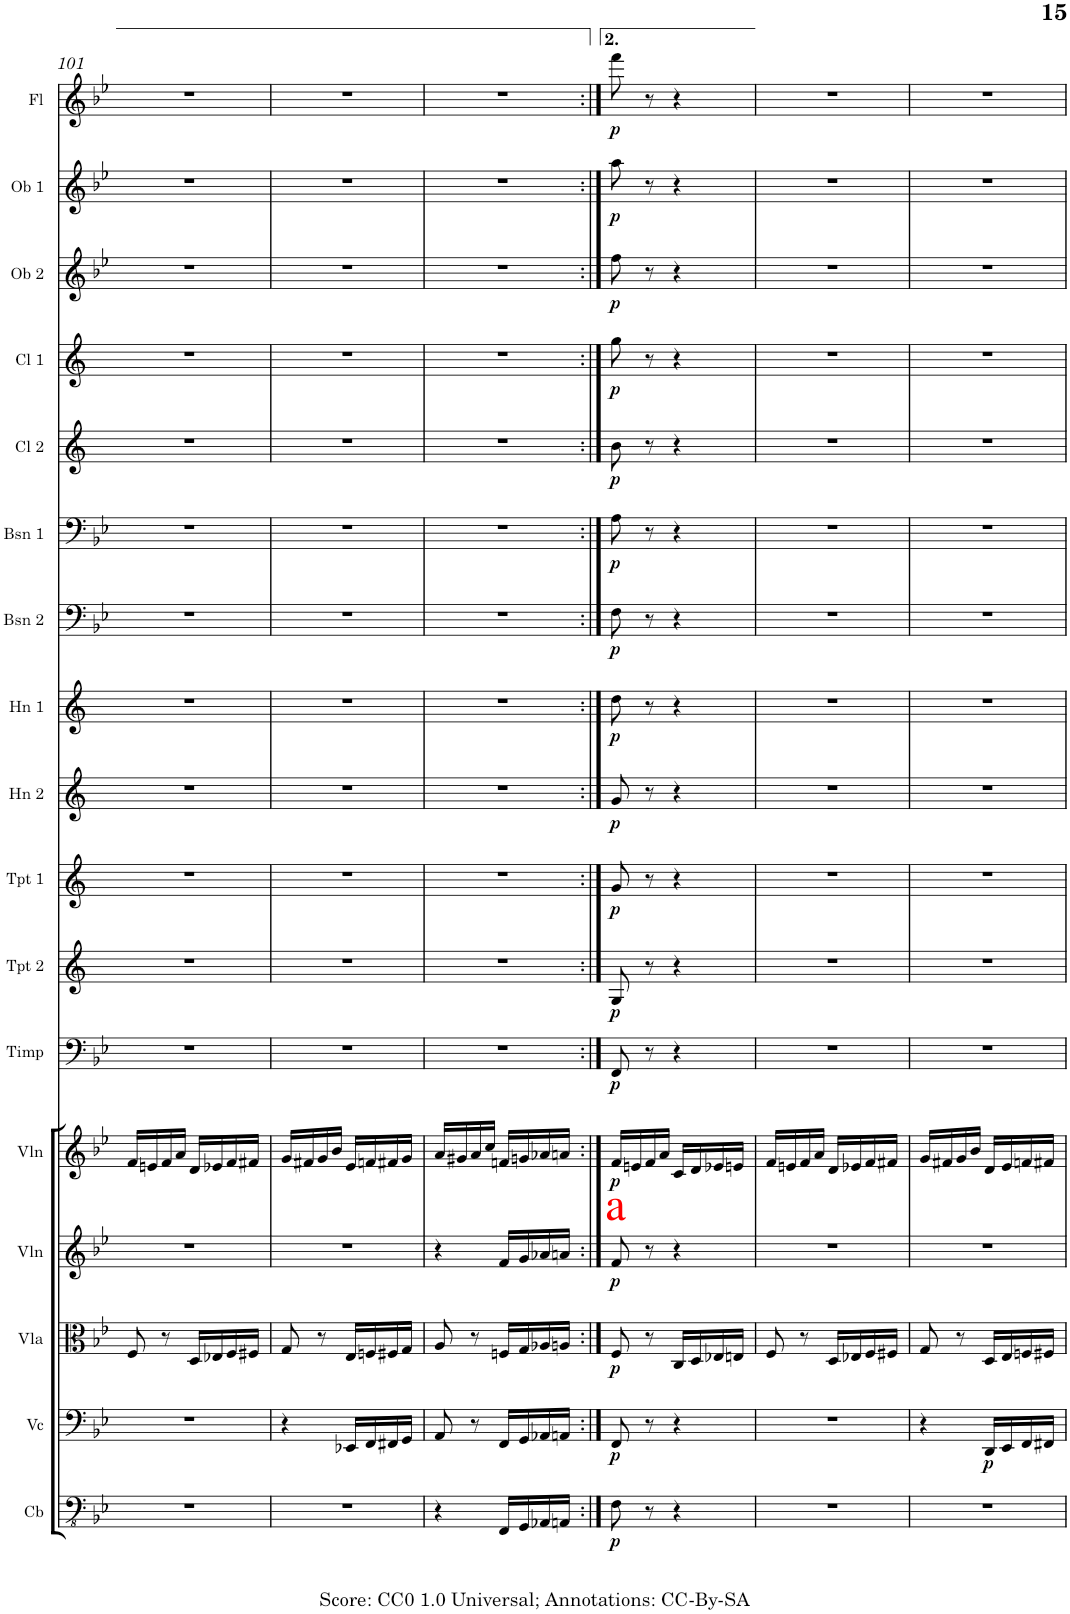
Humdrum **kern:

**kern	**dynam	**kern	**dynam	**kern	**dynam	**kern	**dynam	**kern	**text	**dynam	**kern	**dynam	**kern	**dynam	**kern	**dynam	**kern	**dynam	**kern	**dynam	**kern	**dynam	**kern	**dynam	**kern	**dynam	**kern	**dynam	**kern	**dynam	**kern	**dynam	**kern	**dynam
*part17	*part17	*part16	*part16	*part15	*part15	*part14	*part14	*part13	*part13	*part13	*part12	*part12	*part11	*part11	*part10	*part10	*part9	*part9	*part8	*part8	*part7	*part7	*part6	*part6	*part5	*part5	*part4	*part4	*part3	*part3	*part2	*part2	*part1	*part1
*staff17	*staff17	*staff16	*staff16	*staff15	*staff15	*staff14	*staff14	*staff13	*staff13	*staff13	*staff12	*staff12	*staff11	*staff11	*staff10	*staff10	*staff9	*staff9	*staff8	*staff8	*staff7	*staff7	*staff6	*staff6	*staff5	*staff5	*staff4	*staff4	*staff3	*staff3	*staff2	*staff2	*staff1	*staff1
*I"Contrabass	*	*I"Violoncello	*	*I"Viola	*	*I"Violin	*	*I"Violin	*	*	*I"Timpani	*	*I"Bb Trumpet 2	*	*I"Bb Trumpet 1	*	*I"Bb (basso) Horn 2	*	*I"Bb (basso) Horn 1	*	*I"Bassoon 2	*	*I"Bassoon 1	*	*I"Bb Clarinet 2	*	*I"Bb Clarinet 1	*	*I"Oboe 2	*	*I"Oboe 1	*	*I"Flute	*
*I'Cb	*	*I'Vc	*	*I'Vla	*	*I'Vln	*	*I'Vln	*	*	*I'Timp	*	*I'Tpt 2	*	*I'Tpt 1	*	*I'Hn 2	*	*I'Hn 1	*	*I'Bsn 2	*	*I'Bsn 1	*	*I'Cl 2	*	*I'Cl 1	*	*I'Ob 2	*	*I'Ob 1	*	*I'Fl	*
!!LO:PB:g=z
*clefFv4	*	*clefF4	*	*clefC3	*	*clefG2	*	*clefG2	*	*	*clefF4	*	*clefG2	*	*clefG2	*	*clefG2	*	*clefG2	*	*clefF4	*	*clefF4	*	*clefG2	*	*clefG2	*	*clefG2	*	*clefG2	*	*clefG2	*
*	*	*	*	*	*	*	*	*	*	*	*	*	*Trd1c2	*	*Trd1c2	*	*Trd8c14	*	*Trd8c14	*	*	*	*	*	*Trd1c2	*	*Trd1c2	*	*	*	*	*	*	*
*k[b-e-]	*	*k[b-e-]	*	*k[b-e-]	*	*k[b-e-]	*	*k[b-e-]	*	*	*k[b-e-]	*	*k[]	*	*k[]	*	*k[]	*	*k[]	*	*k[b-e-]	*	*k[b-e-]	*	*k[]	*	*k[]	*	*k[b-e-]	*	*k[b-e-]	*	*k[b-e-]	*
*M2/4	*	*M2/4	*	*M2/4	*	*M2/4	*	*M2/4	*	*	*M2/4	*	*M2/4	*	*M2/4	*	*M2/4	*	*M2/4	*	*M2/4	*	*M2/4	*	*M2/4	*	*M2/4	*	*M2/4	*	*M2/4	*	*M2/4	*
=101	=101	=101	=101	=101	=101	=101	=101	=101	=101	=101	=101	=101	=101	=101	=101	=101	=101	=101	=101	=101	=101	=101	=101	=101	=101	=101	=101	=101	=101	=101	=101	=101	=101	=101
2r	.	2r	.	8F/	.	2r	.	16f/LL	.	.	2r	.	2r	.	2r	.	2r	.	2r	.	2r	.	2r	.	2r	.	2r	.	2r	.	2r	.	2r	.
.	.	.	.	.	.	.	.	16en/	.	.	.	.	.	.	.	.	.	.	.	.	.	.	.	.	.	.	.	.	.	.	.	.	.	.
.	.	.	.	8r	.	.	.	16f/	.	.	.	.	.	.	.	.	.	.	.	.	.	.	.	.	.	.	.	.	.	.	.	.	.	.
.	.	.	.	.	.	.	.	16a/JJ	.	.	.	.	.	.	.	.	.	.	.	.	.	.	.	.	.	.	.	.	.	.	.	.	.	.
.	.	.	.	16D/LL	.	.	.	16d/LL	.	.	.	.	.	.	.	.	.	.	.	.	.	.	.	.	.	.	.	.	.	.	.	.	.	.
.	.	.	.	16E-X/	.	.	.	16e-X/	.	.	.	.	.	.	.	.	.	.	.	.	.	.	.	.	.	.	.	.	.	.	.	.	.	.
.	.	.	.	16F/	.	.	.	16f/	.	.	.	.	.	.	.	.	.	.	.	.	.	.	.	.	.	.	.	.	.	.	.	.	.	.
.	.	.	.	16F#X/JJ	.	.	.	16f#X/JJ	.	.	.	.	.	.	.	.	.	.	.	.	.	.	.	.	.	.	.	.	.	.	.	.	.	.
=102	=102	=102	=102	=102	=102	=102	=102	=102	=102	=102	=102	=102	=102	=102	=102	=102	=102	=102	=102	=102	=102	=102	=102	=102	=102	=102	=102	=102	=102	=102	=102	=102	=102	=102
2r	.	4r	.	8G/	.	2r	.	16g/LL	.	.	2r	.	2r	.	2r	.	2r	.	2r	.	2r	.	2r	.	2r	.	2r	.	2r	.	2r	.	2r	.
.	.	.	.	.	.	.	.	16f#X/	.	.	.	.	.	.	.	.	.	.	.	.	.	.	.	.	.	.	.	.	.	.	.	.	.	.
.	.	.	.	8r	.	.	.	16g/	.	.	.	.	.	.	.	.	.	.	.	.	.	.	.	.	.	.	.	.	.	.	.	.	.	.
.	.	.	.	.	.	.	.	16b-/JJ	.	.	.	.	.	.	.	.	.	.	.	.	.	.	.	.	.	.	.	.	.	.	.	.	.	.
.	.	16EE-X/LL	.	16E-/LL	.	.	.	16e-/LL	.	.	.	.	.	.	.	.	.	.	.	.	.	.	.	.	.	.	.	.	.	.	.	.	.	.
.	.	16FF/	.	16Fn/	.	.	.	16fn/	.	.	.	.	.	.	.	.	.	.	.	.	.	.	.	.	.	.	.	.	.	.	.	.	.	.
.	.	16FF#X/	.	16F#X/	.	.	.	16f#X/	.	.	.	.	.	.	.	.	.	.	.	.	.	.	.	.	.	.	.	.	.	.	.	.	.	.
.	.	16GG/JJ	.	16G/JJ	.	.	.	16g/JJ	.	.	.	.	.	.	.	.	.	.	.	.	.	.	.	.	.	.	.	.	.	.	.	.	.	.
=103	=103	=103	=103	=103	=103	=103	=103	=103	=103	=103	=103	=103	=103	=103	=103	=103	=103	=103	=103	=103	=103	=103	=103	=103	=103	=103	=103	=103	=103	=103	=103	=103	=103	=103
4r	.	8AA/	.	8A/	.	4r	.	16a/LL	.	.	2r	.	2r	.	2r	.	2r	.	2r	.	2r	.	2r	.	2r	.	2r	.	2r	.	2r	.	2r	.
.	.	.	.	.	.	.	.	16g#X/	.	.	.	.	.	.	.	.	.	.	.	.	.	.	.	.	.	.	.	.	.	.	.	.	.	.
.	.	8r	.	8r	.	.	.	16a/	.	.	.	.	.	.	.	.	.	.	.	.	.	.	.	.	.	.	.	.	.	.	.	.	.	.
.	.	.	.	.	.	.	.	16cc/JJ	.	.	.	.	.	.	.	.	.	.	.	.	.	.	.	.	.	.	.	.	.	.	.	.	.	.
16FFF/LL	.	16FF/LL	.	16Fn/LL	.	16f/LL	.	16fn/LL	.	.	.	.	.	.	.	.	.	.	.	.	.	.	.	.	.	.	.	.	.	.	.	.	.	.
16GGG/	.	16GG/	.	16G/	.	16g/	.	16gn/	.	.	.	.	.	.	.	.	.	.	.	.	.	.	.	.	.	.	.	.	.	.	.	.	.	.
16AAA-X/	.	16AA-X/	.	16A-X/	.	16a-X/	.	16a-X/	.	.	.	.	.	.	.	.	.	.	.	.	.	.	.	.	.	.	.	.	.	.	.	.	.	.
16AAAn/JJ	.	16AAn/JJ	.	16An/JJ	.	16an/JJ	.	16an/JJ	.	.	.	.	.	.	.	.	.	.	.	.	.	.	.	.	.	.	.	.	.	.	.	.	.	.
=104:|!	=104:|!	=104:|!	=104:|!	=104:|!	=104:|!	=104:|!	=104:|!	=104:|!	=104:|!	=104:|!	=104:|!	=104:|!	=104:|!	=104:|!	=104:|!	=104:|!	=104:|!	=104:|!	=104:|!	=104:|!	=104:|!	=104:|!	=104:|!	=104:|!	=104:|!	=104:|!	=104:|!	=104:|!	=104:|!	=104:|!	=104:|!	=104:|!	=104:|!	=104:|!
!	!LO:DY:b	!	!LO:DY:b	!	!LO:DY:b	!	!LO:DY:b	!	!LO:LY:b:color=#FF0000	!LO:DY:b	!	!LO:DY:b	!	!LO:DY:b	!	!LO:DY:b	!	!LO:DY:b	!	!LO:DY:b	!	!LO:DY:b	!	!LO:DY:b	!	!LO:DY:b	!	!LO:DY:b	!	!LO:DY:b	!	!LO:DY:b	!	!LO:DY:b
8FF\	p	8FF/	p	8F/	p	8f/	p	16f/LL	a	p	8FF/	p	8G/	p	8g/	p	8g/	p	8dd\	p	8F\	p	8A\	p	8b\	p	8gg\	p	8ff\	p	8aa\	p	8fff\	p
.	.	.	.	.	.	.	.	16en/	.	.	.	.	.	.	.	.	.	.	.	.	.	.	.	.	.	.	.	.	.	.	.	.	.	.
8r	.	8r	.	8r	.	8r	.	16f/	.	.	8r	.	8r	.	8r	.	8r	.	8r	.	8r	.	8r	.	8r	.	8r	.	8r	.	8r	.	8r	.
.	.	.	.	.	.	.	.	16a/JJ	.	.	.	.	.	.	.	.	.	.	.	.	.	.	.	.	.	.	.	.	.	.	.	.	.	.
4r	.	4r	.	16C/LL	.	4r	.	16c/LL	.	.	4r	.	4r	.	4r	.	4r	.	4r	.	4r	.	4r	.	4r	.	4r	.	4r	.	4r	.	4r	.
.	.	.	.	16D/	.	.	.	16d/	.	.	.	.	.	.	.	.	.	.	.	.	.	.	.	.	.	.	.	.	.	.	.	.	.	.
.	.	.	.	16E-X/	.	.	.	16e-X/	.	.	.	.	.	.	.	.	.	.	.	.	.	.	.	.	.	.	.	.	.	.	.	.	.	.
.	.	.	.	16En/JJ	.	.	.	16en/JJ	.	.	.	.	.	.	.	.	.	.	.	.	.	.	.	.	.	.	.	.	.	.	.	.	.	.
=105	=105	=105	=105	=105	=105	=105	=105	=105	=105	=105	=105	=105	=105	=105	=105	=105	=105	=105	=105	=105	=105	=105	=105	=105	=105	=105	=105	=105	=105	=105	=105	=105	=105	=105
2r	.	2r	.	8F/	.	2r	.	16f/LL	.	.	2r	.	2r	.	2r	.	2r	.	2r	.	2r	.	2r	.	2r	.	2r	.	2r	.	2r	.	2r	.
.	.	.	.	.	.	.	.	16en/	.	.	.	.	.	.	.	.	.	.	.	.	.	.	.	.	.	.	.	.	.	.	.	.	.	.
.	.	.	.	8r	.	.	.	16f/	.	.	.	.	.	.	.	.	.	.	.	.	.	.	.	.	.	.	.	.	.	.	.	.	.	.
.	.	.	.	.	.	.	.	16a/JJ	.	.	.	.	.	.	.	.	.	.	.	.	.	.	.	.	.	.	.	.	.	.	.	.	.	.
.	.	.	.	16D/LL	.	.	.	16d/LL	.	.	.	.	.	.	.	.	.	.	.	.	.	.	.	.	.	.	.	.	.	.	.	.	.	.
.	.	.	.	16E-X/	.	.	.	16e-X/	.	.	.	.	.	.	.	.	.	.	.	.	.	.	.	.	.	.	.	.	.	.	.	.	.	.
.	.	.	.	16F/	.	.	.	16f/	.	.	.	.	.	.	.	.	.	.	.	.	.	.	.	.	.	.	.	.	.	.	.	.	.	.
.	.	.	.	16F#X/JJ	.	.	.	16f#X/JJ	.	.	.	.	.	.	.	.	.	.	.	.	.	.	.	.	.	.	.	.	.	.	.	.	.	.
=106	=106	=106	=106	=106	=106	=106	=106	=106	=106	=106	=106	=106	=106	=106	=106	=106	=106	=106	=106	=106	=106	=106	=106	=106	=106	=106	=106	=106	=106	=106	=106	=106	=106	=106
2r	.	4r	.	8G/	.	2r	.	16g/LL	.	.	2r	.	2r	.	2r	.	2r	.	2r	.	2r	.	2r	.	2r	.	2r	.	2r	.	2r	.	2r	.
.	.	.	.	.	.	.	.	16f#X/	.	.	.	.	.	.	.	.	.	.	.	.	.	.	.	.	.	.	.	.	.	.	.	.	.	.
.	.	.	.	8r	.	.	.	16g/	.	.	.	.	.	.	.	.	.	.	.	.	.	.	.	.	.	.	.	.	.	.	.	.	.	.
.	.	.	.	.	.	.	.	16b-/JJ	.	.	.	.	.	.	.	.	.	.	.	.	.	.	.	.	.	.	.	.	.	.	.	.	.	.
!	!	!	!LO:DY:b	!	!	!	!	!	!	!	!	!	!	!	!	!	!	!	!	!	!	!	!	!	!	!	!	!	!	!	!	!	!	!
.	.	16DD/LL	p	16D/LL	.	.	.	16d/LL	.	.	.	.	.	.	.	.	.	.	.	.	.	.	.	.	.	.	.	.	.	.	.	.	.	.
.	.	16EE-/	.	16E-/	.	.	.	16e-/	.	.	.	.	.	.	.	.	.	.	.	.	.	.	.	.	.	.	.	.	.	.	.	.	.	.
.	.	16FF/	.	16Fn/	.	.	.	16fn/	.	.	.	.	.	.	.	.	.	.	.	.	.	.	.	.	.	.	.	.	.	.	.	.	.	.
.	.	16FF#X/JJ	.	16F#X/JJ	.	.	.	16f#X/JJ	.	.	.	.	.	.	.	.	.	.	.	.	.	.	.	.	.	.	.	.	.	.	.	.	.	.
=	=	=	=	=	=	=	=	=	=	=	=	=	=	=	=	=	=	=	=	=	=	=	=	=	=	=	=	=	=	=	=	=	=	=
*-	*-	*-	*-	*-	*-	*-	*-	*-	*-	*-	*-	*-	*-	*-	*-	*-	*-	*-	*-	*-	*-	*-	*-	*-	*-	*-	*-	*-	*-	*-	*-	*-	*-	*-
